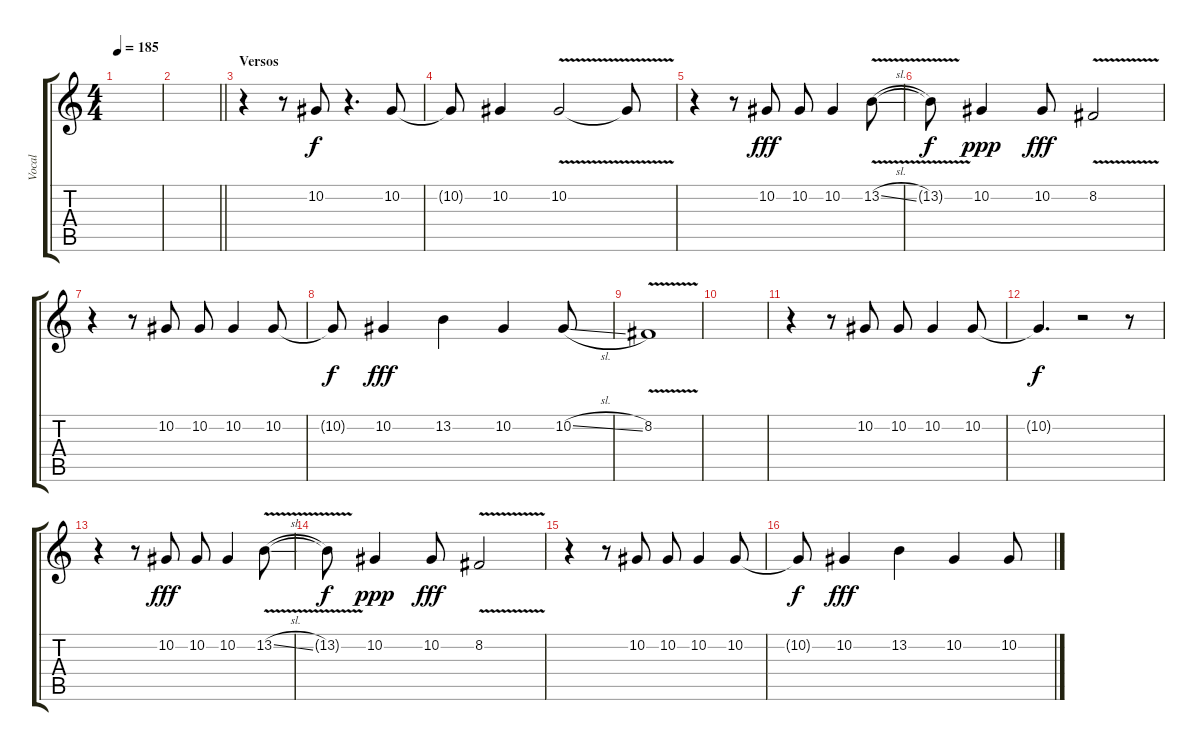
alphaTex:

\track ("Vocal" "Vocal") {instrument clarinet}
\staff {score tabs}
\tuning (Eb4 Bb3 Gb3 Db3 Ab2 Eb2) {hide}
\ts (4 4)
\tempo 185
\clef g2
\ks c
|
\barLineRight lightlight
|
\section ("" "Versos")
r.4 r.8 10.2.8 r.4{d} 10.2.8 |
10.2{t}.8 10.2.4 10.2{v}.2 10.2{t}.8{dy f} |
r.4 r.8 10.2.8{dy fff} 10.2.8 10.2.4 13.2{v sl}.8 |
13.2{t}.8{dy f} 10.2.4{dy ppp} 10.2.8{dy fff} 8.2{v}.2 |
r.4 r.8 10.2.8 10.2.8 10.2.4 10.2.8 |
10.2{t}.8{dy f} 10.2.4{dy fff} 13.2.4 10.2.4 10.2{sl}.8 |
8.2{v}.1 |
|
r.4 r.8 10.2.8 10.2.8 10.2.4 10.2.8 |
10.2{t}.4{d dy f} r.2 r.8 |
r.4 r.8 10.2.8{dy fff} 10.2.8 10.2.4 13.2{v sl}.8 |
13.2{t}.8{dy f} 10.2.4{dy ppp} 10.2.8{dy fff} 8.2{v}.2 |
r.4 r.8 10.2.8 10.2.8 10.2.4 10.2.8 |
10.2{t}.8{dy f} 10.2.4{dy fff} 13.2.4 10.2.4 10.2{sl}.8
